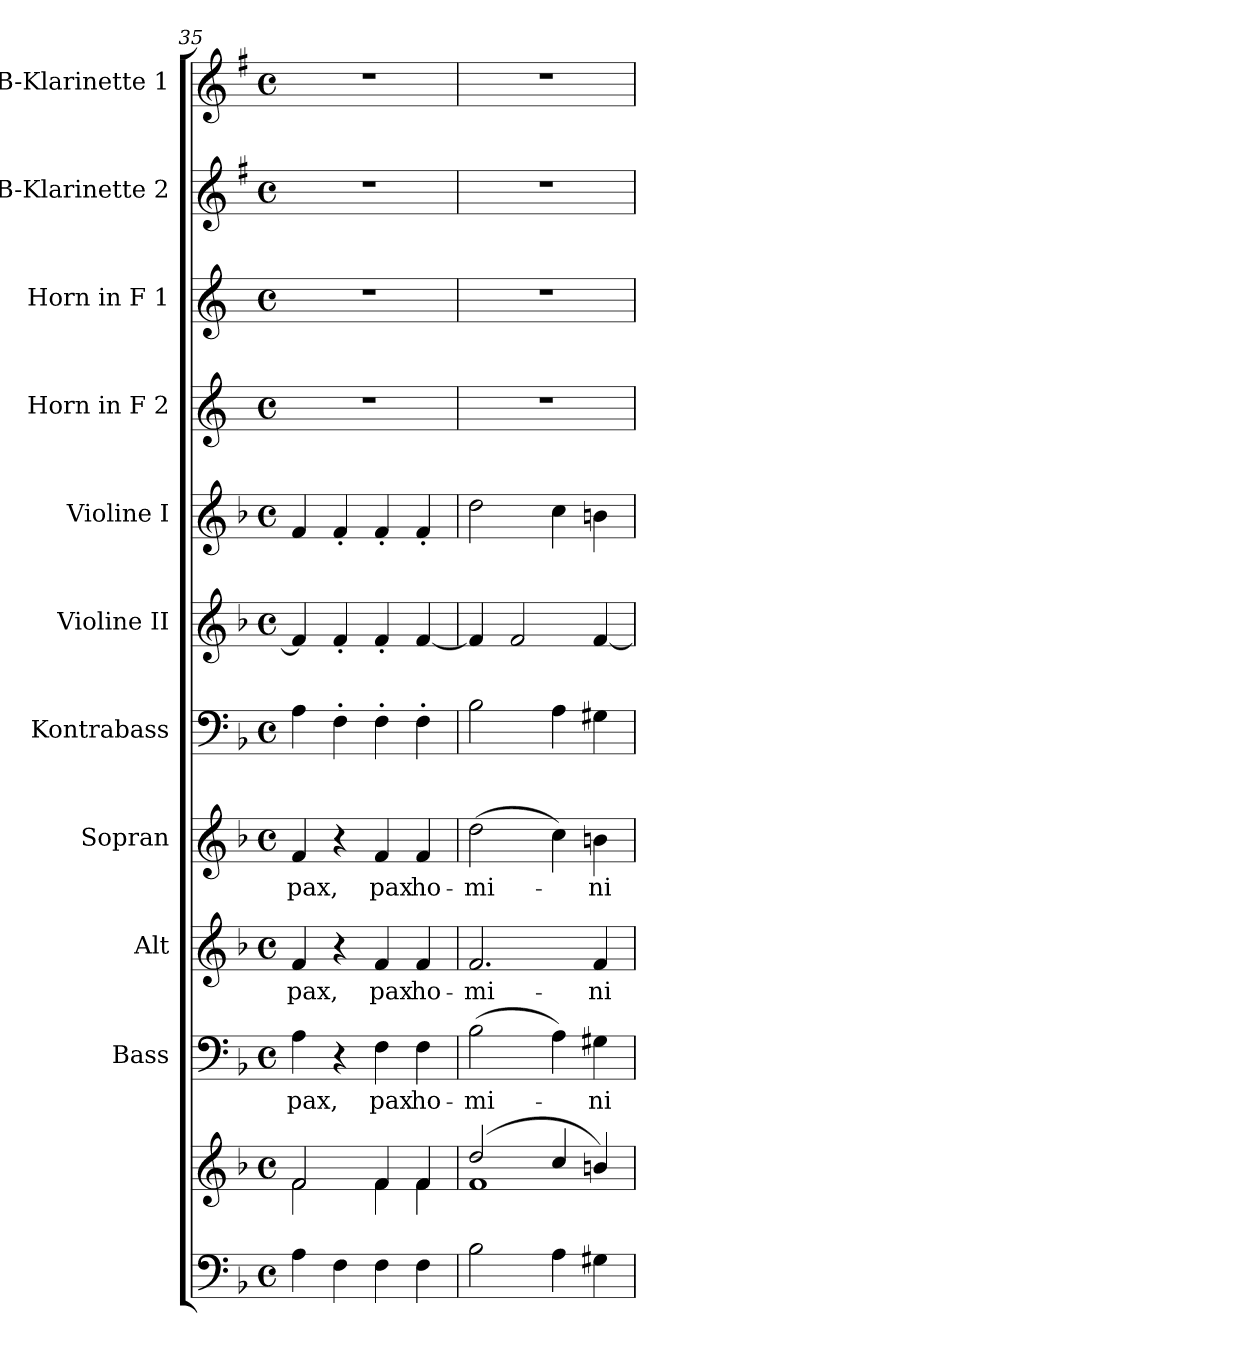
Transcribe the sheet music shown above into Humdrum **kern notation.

**kern	**kern	**kern	**text	**kern	**text	**kern	**text	**kern	**kern	**kern	**kern	**kern	**kern	**kern
*part11	*part11	*part10	*part10	*part9	*part9	*part8	*part8	*part7	*part6	*part5	*part4	*part3	*part2	*part1
*staff12	*staff11	*staff10	*staff10	*staff9	*staff9	*staff8	*staff8	*staff7	*staff6	*staff5	*staff4	*staff3	*staff2	*staff1
*	*	*I"Bass	*	*I"Alt	*	*I"Sopran	*	*I"Kontrabass	*I"Violine II	*I"Violine I	*I"Horn in F 2	*I"Horn in F 1	*I"B-Klarinette 2	*I"B-Klarinette 1
*	*	*I'B.	*	*I'A.	*	*I'S.	*	*I'Kb.	*I'Vl. II	*I'Vl. I	*	*	*I'B Kl. 2	*I'B Kl. 1
*clefF4	*clefG2	*clefF4	*	*clefG2	*	*clefG2	*	*clefF4	*clefG2	*clefG2	*clefG2	*clefG2	*clefG2	*clefG2
*	*	*	*	*	*	*	*	*ITrd7c12	*	*	*ITrd4c7	*ITrd4c7	*ITrd1c2	*ITrd1c2
*k[b-]	*k[b-]	*k[b-]	*	*k[b-]	*	*k[b-]	*	*k[b-]	*k[b-]	*k[b-]	*k[b-]	*k[b-]	*k[b-]	*k[b-]
*F:	*F:	*F:	*	*F:	*	*F:	*	*F:	*F:	*F:	*F:	*F:	*F:	*F:
*M4/4	*M4/4	*M4/4	*	*M4/4	*	*M4/4	*	*M4/4	*M4/4	*M4/4	*M4/4	*M4/4	*M4/4	*M4/4
*met(c)	*met(c)	*met(c)	*	*met(c)	*	*met(c)	*	*met(c)	*met(c)	*met(c)	*met(c)	*met(c)	*met(c)	*met(c)
=35	=35	=35	=35	=35	=35	=35	=35	=35	=35	=35	=35	=35	=35	=35
*	*^	*	*	*	*	*	*	*	*	*	*	*	*	*
!	!	!	!	!LO:LY:b	!	!LO:LY:b	!	!LO:LY:b	!	!	!	!	!	!	!
4A\	2f/	2f\	4A\	pax,	4f/	pax,	4f/	pax,	4AA\	4f/]	4f/	1r	1r	1r	1r
4F\	.	.	4r	.	4r	.	4r	.	4FF'>\	4f'</	4f'</	.	.	.	.
!	!	!	!	!LO:LY:b	!	!LO:LY:b	!	!LO:LY:b	!	!	!	!	!	!	!
4F\	4f/	4f\	4F\	pax	4f/	pax	4f/	pax	4FF'>\	4f'</	4f'</	.	.	.	.
!	!	!	!	!LO:LY:b	!	!LO:LY:b	!	!LO:LY:b	!	!	!	!	!	!	!
4F\	4f/	4f\	4F\	ho-	4f/	ho-	4f/	ho-	4FF'>\	[4f/	4f'</	.	.	.	.
!!LO:PB:g=z
=36	=36	=36	=36	=36	=36	=36	=36	=36	=36	=36	=36	=36	=36	=36	=36
!	!	!	!	!LO:LY:b	!	!LO:LY:b	!	!LO:LY:b	!	!	!	!	!	!	!
2B-\	(2dd/	1f	(>2B-\	-mi-	2.f/	-mi-	(>2dd\	-mi-	2BB-\	4f/]	2dd\	1r	1r	1r	1r
.	.	.	.	.	.	.	.	.	.	2f/	.	.	.	.	.
4A\	4cc/	.	4A\)	.	.	.	4cc\)	.	4AA\	.	4cc\	.	.	.	.
!	!	!	!	!LO:LY:b	!	!LO:LY:b	!	!LO:LY:b	!	!	!	!	!	!	!
4G#X\	4bn/)	.	4G#X\	-ni-	4f/	-ni-	4bn\	-ni-	4GG#X\	[4f/	4bn\	.	.	.	.
*	*v	*v	*	*	*	*	*	*	*	*	*	*	*	*	*
=	=	=	=	=	=	=	=	=	=	=	=	=	=	=
*-	*-	*-	*-	*-	*-	*-	*-	*-	*-	*-	*-	*-	*-	*-
